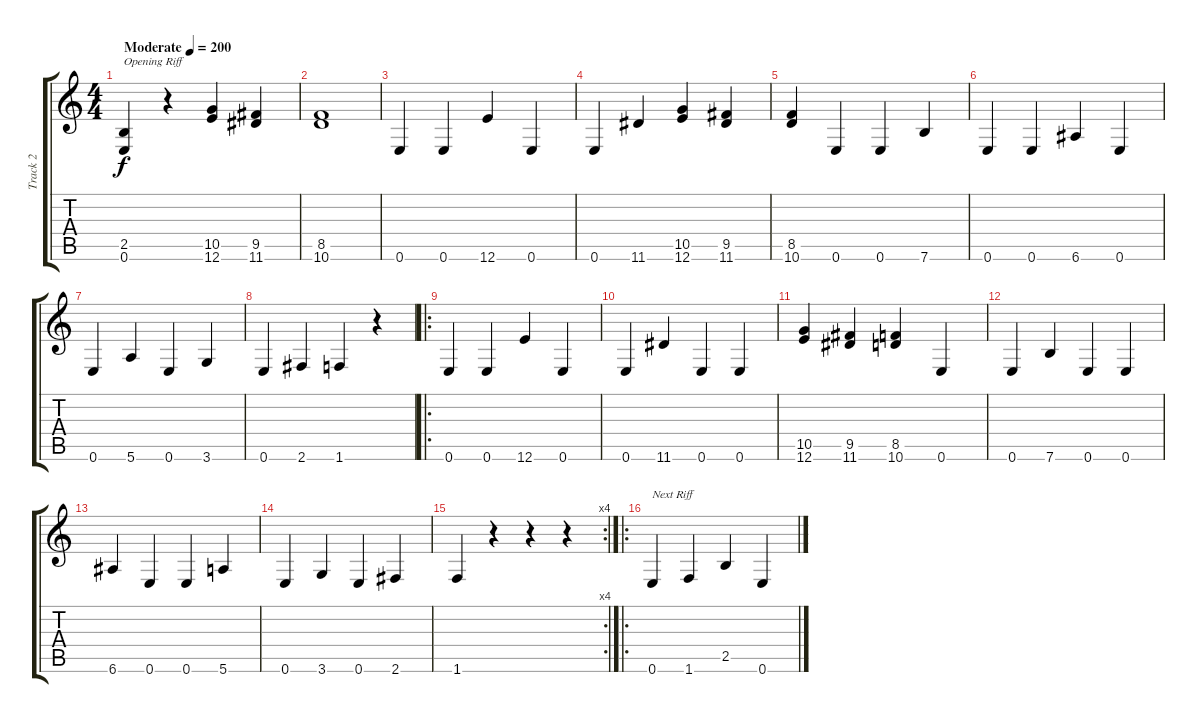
\track ("Track 2" "Track 2") {instrument distortionguitar}
\staff {score tabs}
\tuning (E4 B3 G3 D3 A2 E2) {hide}
\ts (4 4)
\tempo (200 "Moderate")
\clef g2
\ks c
(2.5 0.6).4{txt "Opening Riff" dy f instrument distortionguitar} r.4 (10.5 12.6).4 (9.5 11.6).4 |
(8.5 10.6).1 |
0.6.4 0.6.4 12.6.4 0.6.4 |
0.6.4 11.6.4 (10.5 12.6).4 (9.5 11.6).4 |
(8.5 10.6).4 0.6.4 0.6.4 7.6.4 |
0.6.4 0.6.4 6.6.4 0.6.4 |
0.6.4 5.6.4 0.6.4 3.6.4 |
0.6.4 2.6.4 1.6.4 r.4 |
\ro
0.6.4 0.6.4 12.6.4 0.6.4 |
0.6.4 11.6.4 0.6.4 0.6.4 |
(10.5 12.6).4 (9.5 11.6).4 (8.5 10.6).4 0.6.4 |
0.6.4 7.6.4 0.6.4 0.6.4 |
6.6.4 0.6.4 0.6.4 5.6.4 |
0.6.4 3.6.4 0.6.4 2.6.4 |
\rc 4
1.6.4 r.4 r.4 r.4 |
\ro
0.6.4{txt "Next Riff"} 1.6.4 2.5.4 0.6.4
